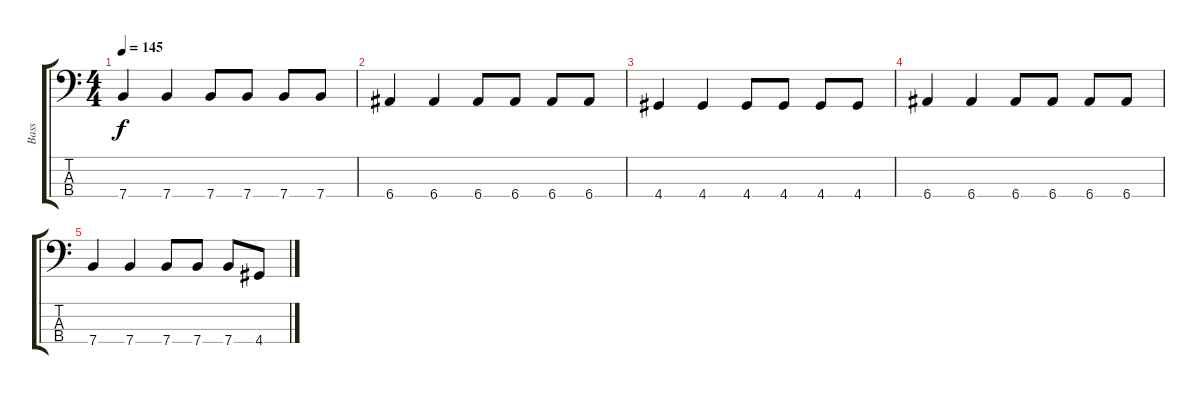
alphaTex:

\track ("Bass" "Bass") {instrument electricbasspick}
\staff {score tabs}
\tuning (G2 D2 A1 E1) {hide}
\ts (4 4)
\tempo 145
\clef f4
\ks c
7.4.4{dy f} 7.4.4 7.4.8 7.4.8 7.4.8 7.4.8 |
6.4.4 6.4.4 6.4.8 6.4.8 6.4.8 6.4.8 |
4.4.4 4.4.4 4.4.8 4.4.8 4.4.8 4.4.8 |
6.4.4 6.4.4 6.4.8 6.4.8 6.4.8 6.4.8 |
7.4.4 7.4.4 7.4.8 7.4.8 7.4.8 4.4.8
